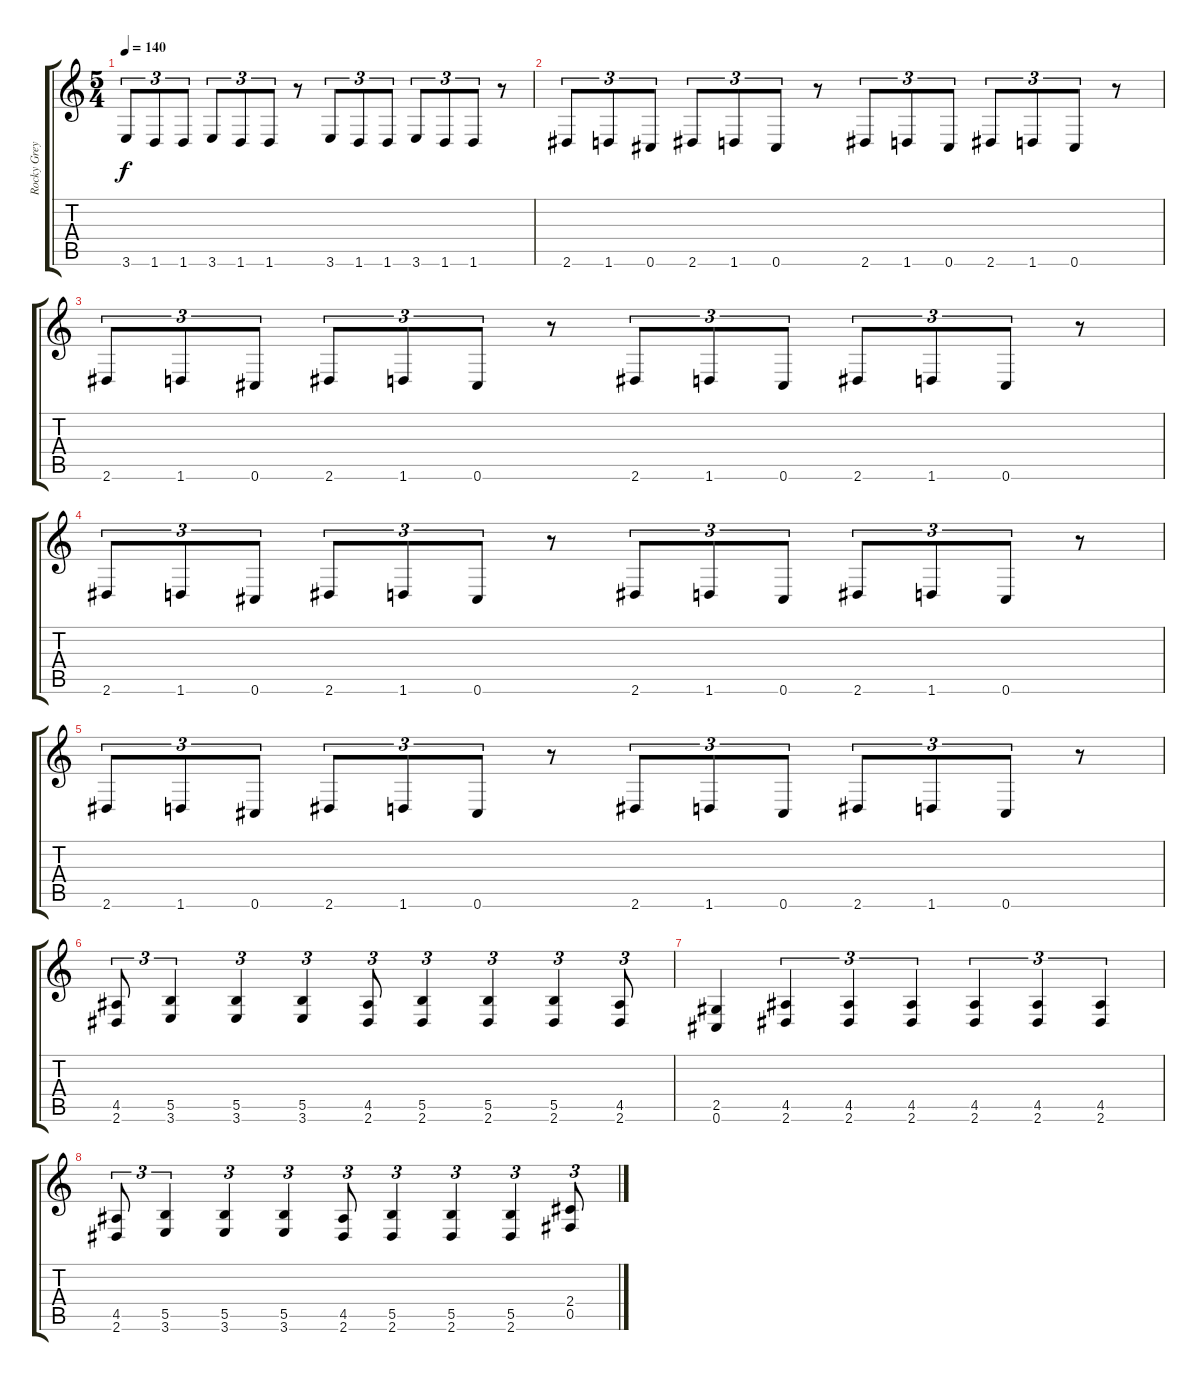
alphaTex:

\track ("Rocky Grey - Lead Guitar" "Rocky Grey") {instrument overdrivenguitar}
\staff {score tabs}
\tuning (Db4 Ab3 E3 B2 Gb2 Db2) {hide}
\ts (5 4)
\tempo 140
\clef g2
\ks c
3.6.8{tu (3 2) dy f} 1.6.8{tu (3 2)} 1.6.8{tu (3 2)} 3.6.8{tu (3 2)} 1.6.8{tu (3 2)} 1.6.8{tu (3 2)} r.8 3.6.8{tu (3 2)} 1.6.8{tu (3 2)} 1.6.8{tu (3 2)} 3.6.8{tu (3 2)} 1.6.8{tu (3 2)} 1.6.8{tu (3 2)} r.8 |
2.6.8{tu (3 2) volume 12} 1.6.8{tu (3 2)} 0.6.8{tu (3 2)} 2.6.8{tu (3 2)} 1.6.8{tu (3 2)} 0.6.8{tu (3 2)} r.8 2.6.8{tu (3 2)} 1.6.8{tu (3 2)} 0.6.8{tu (3 2)} 2.6.8{tu (3 2)} 1.6.8{tu (3 2)} 0.6.8{tu (3 2)} r.8 |
2.6.8{tu (3 2)} 1.6.8{tu (3 2)} 0.6.8{tu (3 2)} 2.6.8{tu (3 2)} 1.6.8{tu (3 2)} 0.6.8{tu (3 2)} r.8 2.6.8{tu (3 2)} 1.6.8{tu (3 2)} 0.6.8{tu (3 2)} 2.6.8{tu (3 2)} 1.6.8{tu (3 2)} 0.6.8{tu (3 2)} r.8 |
2.6.8{tu (3 2)} 1.6.8{tu (3 2)} 0.6.8{tu (3 2)} 2.6.8{tu (3 2)} 1.6.8{tu (3 2)} 0.6.8{tu (3 2)} r.8 2.6.8{tu (3 2)} 1.6.8{tu (3 2)} 0.6.8{tu (3 2)} 2.6.8{tu (3 2)} 1.6.8{tu (3 2)} 0.6.8{tu (3 2)} r.8 |
2.6.8{tu (3 2)} 1.6.8{tu (3 2)} 0.6.8{tu (3 2)} 2.6.8{tu (3 2)} 1.6.8{tu (3 2)} 0.6.8{tu (3 2)} r.8 2.6.8{tu (3 2)} 1.6.8{tu (3 2)} 0.6.8{tu (3 2)} 2.6.8{tu (3 2)} 1.6.8{tu (3 2)} 0.6.8{tu (3 2)} r.8 |
(4.5 2.6).8{tu (3 2)} (5.5 3.6).4{tu (3 2)} (5.5 3.6).4{tu (3 2)} (5.5 3.6).4{tu (3 2)} (4.5 2.6).8{tu (3 2)} (5.5 2.6).4{tu (3 2)} (5.5 2.6).4{tu (3 2)} (5.5 2.6).4{tu (3 2)} (4.5 2.6).8{tu (3 2)} |
(2.5 0.6).4 (4.5 2.6).4{tu (3 2)} (4.5 2.6).4{tu (3 2)} (4.5 2.6).4{tu (3 2)} (4.5 2.6).4{tu (3 2)} (4.5 2.6).4{tu (3 2)} (4.5 2.6).4{tu (3 2)} |
(4.5 2.6).8{tu (3 2)} (5.5 3.6).4{tu (3 2)} (5.5 3.6).4{tu (3 2)} (5.5 3.6).4{tu (3 2)} (4.5 2.6).8{tu (3 2)} (5.5 2.6).4{tu (3 2)} (5.5 2.6).4{tu (3 2)} (5.5 2.6).4{tu (3 2)} (2.4 0.5).8{tu (3 2)}
